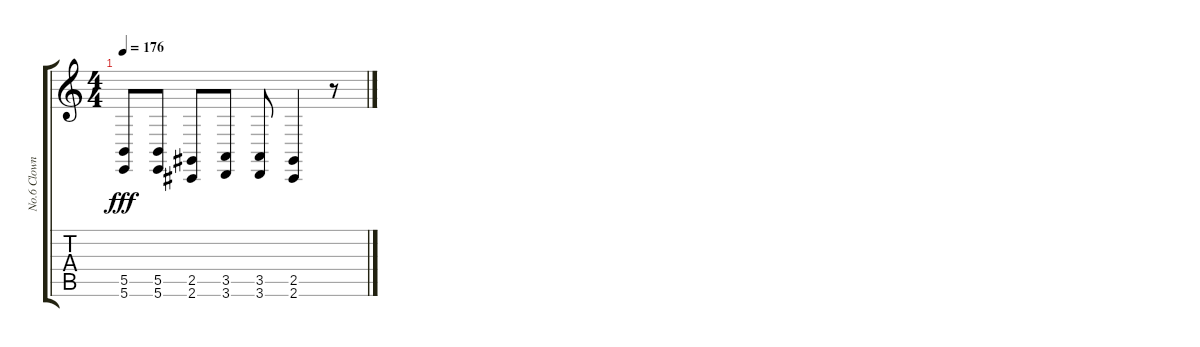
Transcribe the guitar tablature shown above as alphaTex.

\track ("No.6 Clown" "No.6 Clown") {instrument melodictom}
\staff {score tabs}
\tuning (Db4 Ab3 E3 B2 Gb2 B1) {hide}
\ts (4 4)
\tempo 176
\clef g2
\ks c
(5.5 5.6).8{dy fff} (5.5 5.6).8 (2.5 2.6).8 (3.5 3.6).8 (3.5 3.6).8 (2.5 2.6).4 r.8
